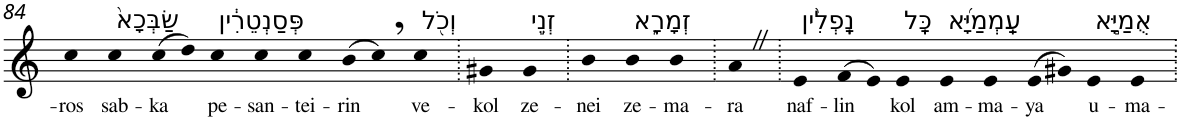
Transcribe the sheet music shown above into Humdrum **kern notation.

**kern	**text
*part1	*part1
*staff1	*staff1
*I"Piano	*
*I'Pno	*
!!LO:PB:g=z
*clefG2	*
*k[]	*
=84	=84
!	!LO:LY:b
4cc	-ros
!LO:TX:a:t=שַׂבְּכָא֙	!
!	!LO:LY:b
4cc	sab-
!	!LO:LY:b
(>8cc	-ka
8dd)	.
!LO:TX:a:t=פְּסַנְטֵרִ֔ין	!
!	!LO:LY:b
4cc	pe-
!	!LO:LY:b
4cc	-san-
!	!LO:LY:b
4cc	-tei-
!	!LO:LY:b
(>8b	-rin
8cc,)	.
!LO:TX:a:t=וְכֹ֖ל	!
!	!LO:LY:b
4cc	ve-
=85.	=85.
!	!LO:LY:b
4g#X	-kol
!LO:TX:a:t=זְנֵ֣י	!
!	!LO:LY:b
4g#	ze-
=86.	=86.
!	!LO:LY:b
4b	-nei
!LO:TX:a:t=זְמָרָ֑א	!
!	!LO:LY:b
4b	ze-
!	!LO:LY:b
4b	-ma-
=87.	=87.
!	!LO:LY:b
4aZ	-ra
=88.	=88.
!LO:TX:a:t=נָֽפְלִ֨ין	!
!	!LO:LY:b
4e	naf-
!	!LO:LY:b
(>8f	-lin
8e)	.
!LO:TX:a:t=כָּֽל	!
!	!LO:LY:b
4e	kol
!LO:TX:a:t=עַֽמְמַיָּ֜א	!
!	!LO:LY:b
4e	am-
!	!LO:LY:b
4e	-ma-
!	!LO:LY:b
(>8e	-ya
8g#X)	.
!LO:TX:a:t=אֻמַיָּ֣א	!
!	!LO:LY:b
4e	u-
!	!LO:LY:b
4e	-ma-
=.	=.
*-	*-
